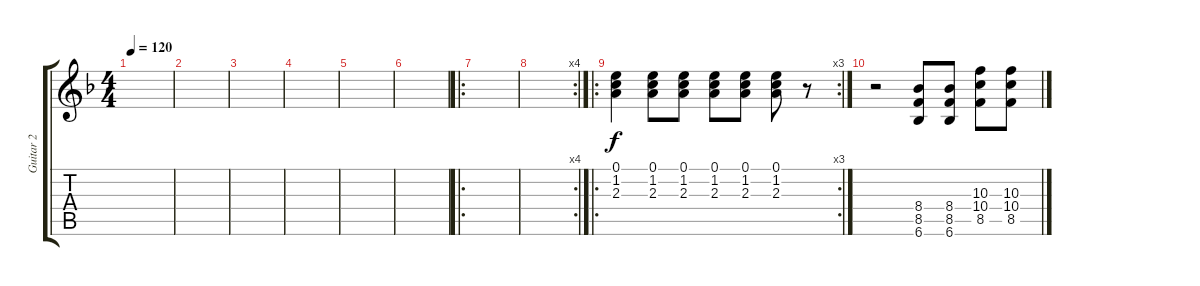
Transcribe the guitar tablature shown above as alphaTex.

\track ("Guitar 2" "Guitar 2") {instrument overdrivenguitar}
\staff {score tabs}
\tuning (E4 B3 G3 D3 A2 E2) {hide}
\ts (4 4)
\tempo 120
\clef g2
\ks f
|
|
|
|
|
|
\ro
|
\rc 4
|
\ro
\rc 3
(0.1 1.2 2.3).4 (0.1 1.2 2.3).8 (0.1 1.2 2.3).8 (0.1 1.2 2.3).8 (0.1 1.2 2.3).8 (0.1 1.2 2.3).8 r.8 |
r.2 (8.4 8.5 6.6).8 (8.4 8.5 6.6).8 (10.3 10.4 8.5).8 (10.3 10.4 8.5).8
